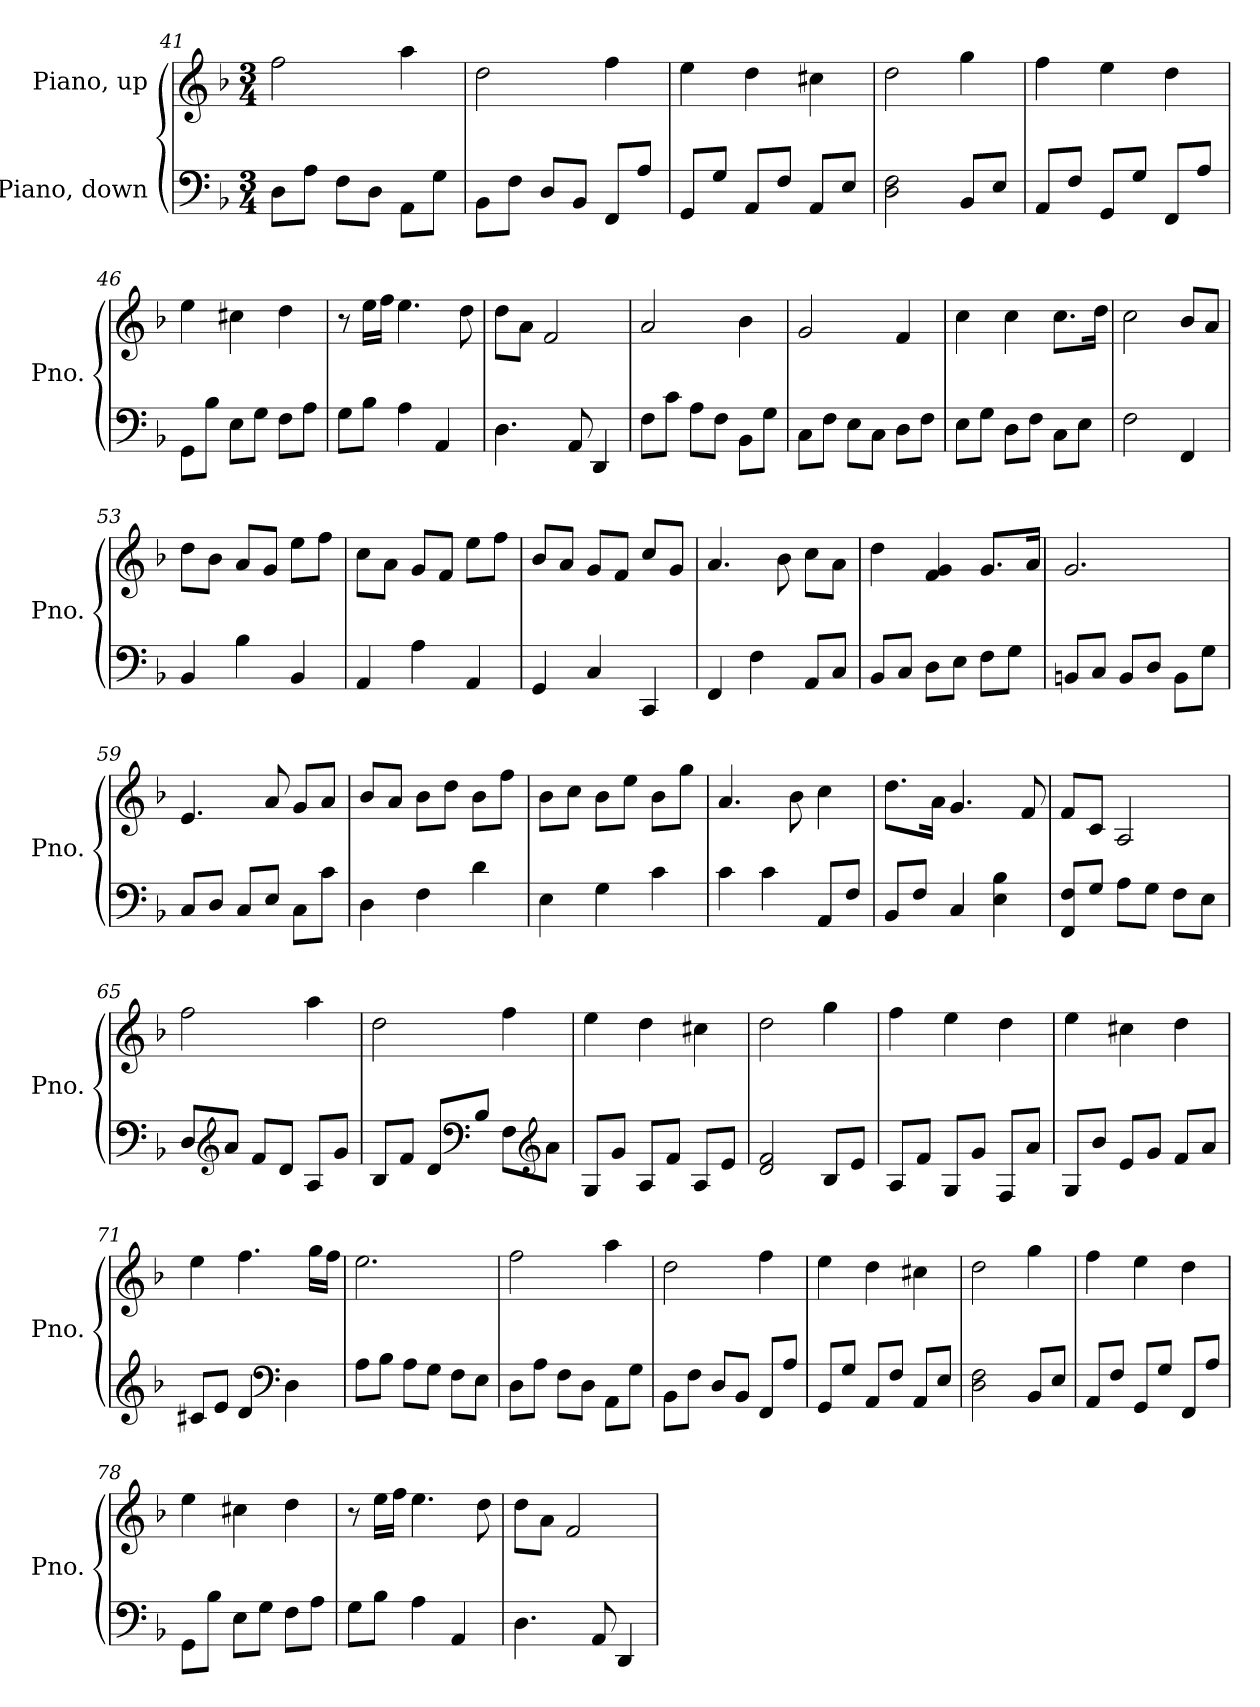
**kern	**kern
*part2	*part1
*staff2	*staff1
*I"Piano, down	*I"Piano, up
*I'Pno.	*I'Pno.
*clefF4	*clefG2
*k[b-]	*k[b-]
*M3/4	*M3/4
=41	=41
8D\L	2ff\
8A\J	.
8F\L	.
8D\J	.
8AA\L	4aa\
8G\J	.
=42	=42
8BB-\L	2dd\
8F\J	.
8D/L	.
8BB-/J	.
8FF/L	4ff\
8A/J	.
=43	=43
8GG/L	4ee\
8G/J	.
8AA/L	4dd\
8F/J	.
8AA/L	4cc#X\
8E/J	.
!!LO:LB:g=z
=44	=44
2D\ 2F\	2dd\
8BB-/L	4gg\
8E/J	.
=45	=45
8AA/L	4ff\
8F/J	.
8GG/L	4ee\
8G/J	.
8FF/L	4dd\
8A/J	.
=46	=46
8GG\L	4ee\
8B-\J	.
8E\L	4cc#X\
8G\J	.
8F\L	4dd\
8A\J	.
=47	=47
8G\L	8r
8B-\J	16ee\LL
.	16ff\JJ
4A\	4.ee\
4AA/	.
.	8dd\
=48	=48
4.D\	8dd\L
.	8a\J
.	2f/
8AA/	.
4DD/	.
=49	=49
8F\L	2a/
8c\J	.
8A\L	.
8F\J	.
8BB-\L	4b-\
8G\J	.
=50	=50
8C\L	2g/
8F\J	.
8E\L	.
8C\J	.
8D\L	4f/
8F\J	.
!!LO:LB:g=z
=51	=51
8E\L	4cc\
8G\J	.
8D\L	4cc\
8F\J	.
8C\L	8.cc\L
8E\J	.
.	16dd\Jk
=52	=52
2F\	2cc\
4FF/	8b-/L
.	8a/J
=53	=53
4BB-/	8dd\L
.	8b-\J
4B-\	8a/L
.	8g/J
4BB-/	8ee\L
.	8ff\J
=54	=54
4AA/	8cc\L
.	8a\J
4A\	8g/L
.	8f/J
4AA/	8ee\L
.	8ff\J
=55	=55
4GG/	8b-/L
.	8a/J
4C/	8g/L
.	8f/J
4CC/	8cc/L
.	8g/J
=56	=56
4FF/	4.a/
4F\	.
.	8b-\
8AA/L	8cc\L
8C/J	8a\J
!!LO:LB:g=z
=57	=57
8BB-/L	4dd\
8C/J	.
8D\L	4f/ 4g/
8E\J	.
8F\L	8.g/L
8G\J	.
.	16a/Jk
=58	=58
8BBn/L	2.g/
8C/J	.
8BB/L	.
8D/J	.
8BB\L	.
8G\J	.
=59	=59
8C/L	4.e/
8D/J	.
8C/L	.
8E/J	8a/
8C\L	8g/L
8c\J	8a/J
=60	=60
4D\	8b-/L
.	8a/J
4F\	8b-\L
.	8dd\J
4d\	8b-\L
.	8ff\J
=61	=61
4E\	8b-\L
.	8cc\J
4G\	8b-\L
.	8ee\J
4c\	8b-\L
.	8gg\J
=62	=62
4c\	4.a/
4c\	.
.	8b-\
8AA/L	4cc\
8F/J	.
!!LO:LB:g=z
=63	=63
8BB-/L	8.dd\L
8F/J	.
.	16a\Jk
4C/	4.g/
4E\ 4B-\	.
.	8f/
=64	=64
8FF/ 8F/L	8f/L
8G/J	8c/J
8A\L	2A/
8G\J	.
8F\L	.
8E\J	.
=65	=65
8D/L	2ff\
*clefG2	*
8a/J	.
8f/L	.
8d/J	.
8A/L	4aa\
8g/J	.
=66	=66
8B-/L	2dd\
8f/J	.
8d/L	.
*clefF4	*
8B-/J	.
8F\L	4ff\
*clefG2	*
8a\J	.
=67	=67
8G/L	4ee\
8g/J	.
8A/L	4dd\
8f/J	.
8A/L	4cc#X\
8e/J	.
=68	=68
2d/ 2f/	2dd\
8B-/L	4gg\
8e/J	.
!!LO:PB:g=z
=69	=69
8A/L	4ff\
8f/J	.
8G/L	4ee\
8g/J	.
8F/L	4dd\
8a/J	.
=70	=70
8G/L	4ee\
8b-/J	.
8e/L	4cc#X\
8g/J	.
8f/L	4dd\
8a/J	.
=71	=71
8c#X/L	4ee\
8e/J	.
4d/	4.ff\
*clefF4	*
4D\	.
.	16gg\LL
.	16ff\JJ
=72	=72
8A\L	2.ee\
8B-\J	.
8A\L	.
8G\J	.
8F\L	.
8E\J	.
=73	=73
8D\L	2ff\
8A\J	.
8F\L	.
8D\J	.
8AA\L	4aa\
8G\J	.
=74	=74
8BB-\L	2dd\
8F\J	.
8D/L	.
8BB-/J	.
8FF/L	4ff\
8A/J	.
!!LO:LB:g=z
=75	=75
8GG/L	4ee\
8G/J	.
8AA/L	4dd\
8F/J	.
8AA/L	4cc#X\
8E/J	.
=76	=76
2D\ 2F\	2dd\
8BB-/L	4gg\
8E/J	.
=77	=77
8AA/L	4ff\
8F/J	.
8GG/L	4ee\
8G/J	.
8FF/L	4dd\
8A/J	.
=78	=78
8GG\L	4ee\
8B-\J	.
8E\L	4cc#X\
8G\J	.
8F\L	4dd\
8A\J	.
=79	=79
8G\L	8r
8B-\J	16ee\LL
.	16ff\JJ
4A\	4.ee\
4AA/	.
.	8dd\
=80	=80
4.D\	8dd\L
.	8a\J
.	2f/
8AA/	.
4DD/	.
=	=
*-	*-
